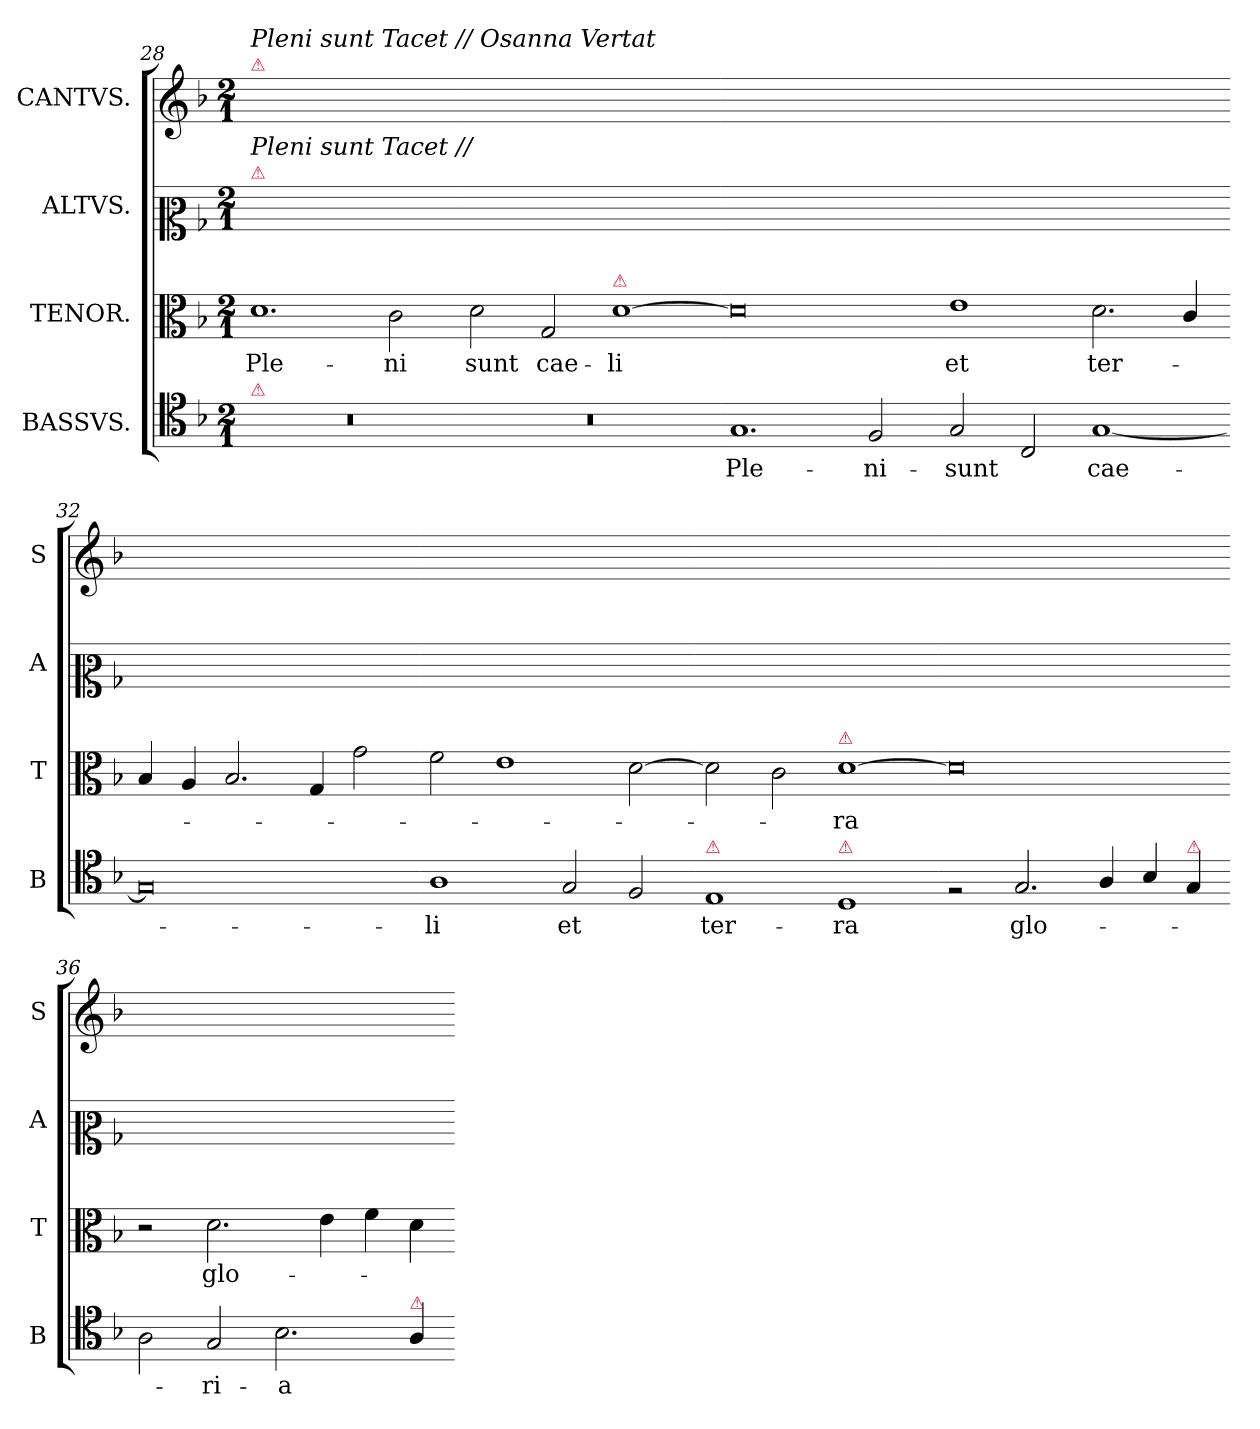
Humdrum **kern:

**kern	**text	**kern	**text	**kern	**kern
*part4	*part4	*part3	*part3	*part2	*part1
*staff4	*staff4	*staff3	*staff3	*staff2	*staff1
*I"BASSVS.	*	*I"TENOR.	*	*I"ALTVS.	*I"CANTVS.
*I'B	*	*I'T	*	*I'A	*I'S
*clefC4	*	*clefC3	*	*clefC2	*clefG2
*k[b-]	*	*k[b-]	*	*k[b-]	*k[b-]
*M2/1	*	*M2/1	*	*M2/1	*M2/1
=28	=28	=28	=28	=28	=28
!	!	!	!	!	!LO:TX:a:color=crimson:t=⚠
!	!	!	!	!	!LO:TX:a:i:t=Pleni sunt Tacet // Osanna Vertat
!	!	!	!	!LO:TX:a:color=crimson:t=⚠	!
!	!	!	!	!LO:TX:a:i:t=Pleni sunt Tacet //	!
!LO:TX:a:color=crimson:t=⚠	!	!	!	!	!
0r	.	1.d	Ple-	0ryy	0ryy
.	.	2c\	-ni	.	.
=29-	=29-	=29-	=29-	=29-	=29-
0r	.	2d\	sunt	0ryy	0ryy
.	.	2G/	cae-	.	.
!	!	!LO:TX:a:color=crimson:t=⚠	!	!	!
.	.	[1d	-li	.	.
=30-	=30-	=30-	=30-	=30-	=30-
1.G	Ple-	0d]	.	0ryy	0ryy
2F/	-ni-	.	.	.	.
=31-	=31-	=31-	=31-	=31-	=31-
2G/	-sunt	1e	et	0ryy	0ryy
2C/	.	.	.	.	.
[1G	cae-	2.d\	ter-	.	.
.	.	4c/	.	.	.
=32-	=32-	=32-	=32-	=32-	=32-
0G]	.	4B-/	.	0ryy	0ryy
.	.	4A/	.	.	.
.	.	2.B-/	.	.	.
.	.	4G/	.	.	.
.	.	2g\	.	.	.
=33-	=33-	=33-	=33-	=33-	=33-
1A	-li	2f\	.	0ryy	0ryy
.	.	1e	.	.	.
2G/	et	.	.	.	.
2F/	.	[2d\	.	.	.
=34-	=34-	=34-	=34-	=34-	=34-
!LO:TX:a:color=crimson:t=⚠	!	!	!	!	!
1E	ter-	2d\]	.	0ryy	0ryy
.	.	2c\	.	.	.
!	!	!LO:TX:a:color=crimson:t=⚠	!	!	!
!LO:TX:a:color=crimson:t=⚠	!	!	!	!	!
1D	-ra	[1d	-ra	.	.
=35-	=35-	=35-	=35-	=35-	=35-
2rF	.	0d]	.	0ryy	0ryy
2.G/	glo-	.	.	.	.
4A/	.	.	.	.	.
4B-/	.	.	.	.	.
!LO:TX:a:color=crimson:t=⚠	!	!	!	!	!
4G/	.	.	.	.	.
=36-	=36-	=36-	=36-	=36-	=36-
2A\	.	2r	.	0ryy	0ryy
2G/	-ri-	2.d\	glo-	.	.
2.B-\	-a	.	.	.	.
.	.	4e\	.	.	.
.	.	4f\	.	.	.
!LO:TX:a:color=crimson:t=⚠	!	!	!	!	!
4A/	.	4d\	.	.	.
=-	=-	=-	=-	=-	=-
*-	*-	*-	*-	*-	*-
